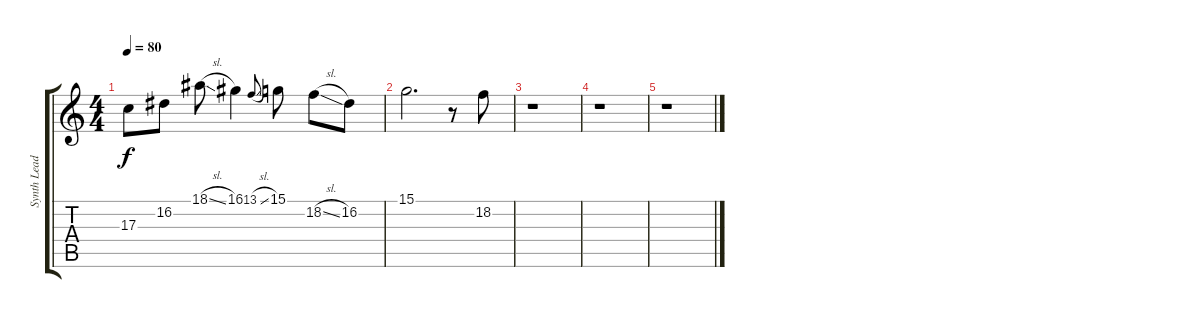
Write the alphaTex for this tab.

\track ("Synth Lead" "Synth Lead") {instrument pad3polysynth}
\staff {score tabs}
\tuning (E4 B3 G3 D3 A2 E2) {hide}
\ts (4 4)
\tempo 80
\clef g2
\ks c
17.3.8{dy f} 16.2.8 18.1{sl}.8 16.1.4 13.1{sl}.8{gr onbeat} 15.1.8 18.2{sl}.8 16.2.8 |
15.1.2{d} r.8 18.2.8 |
r.1 |
r.1 |
r.1
